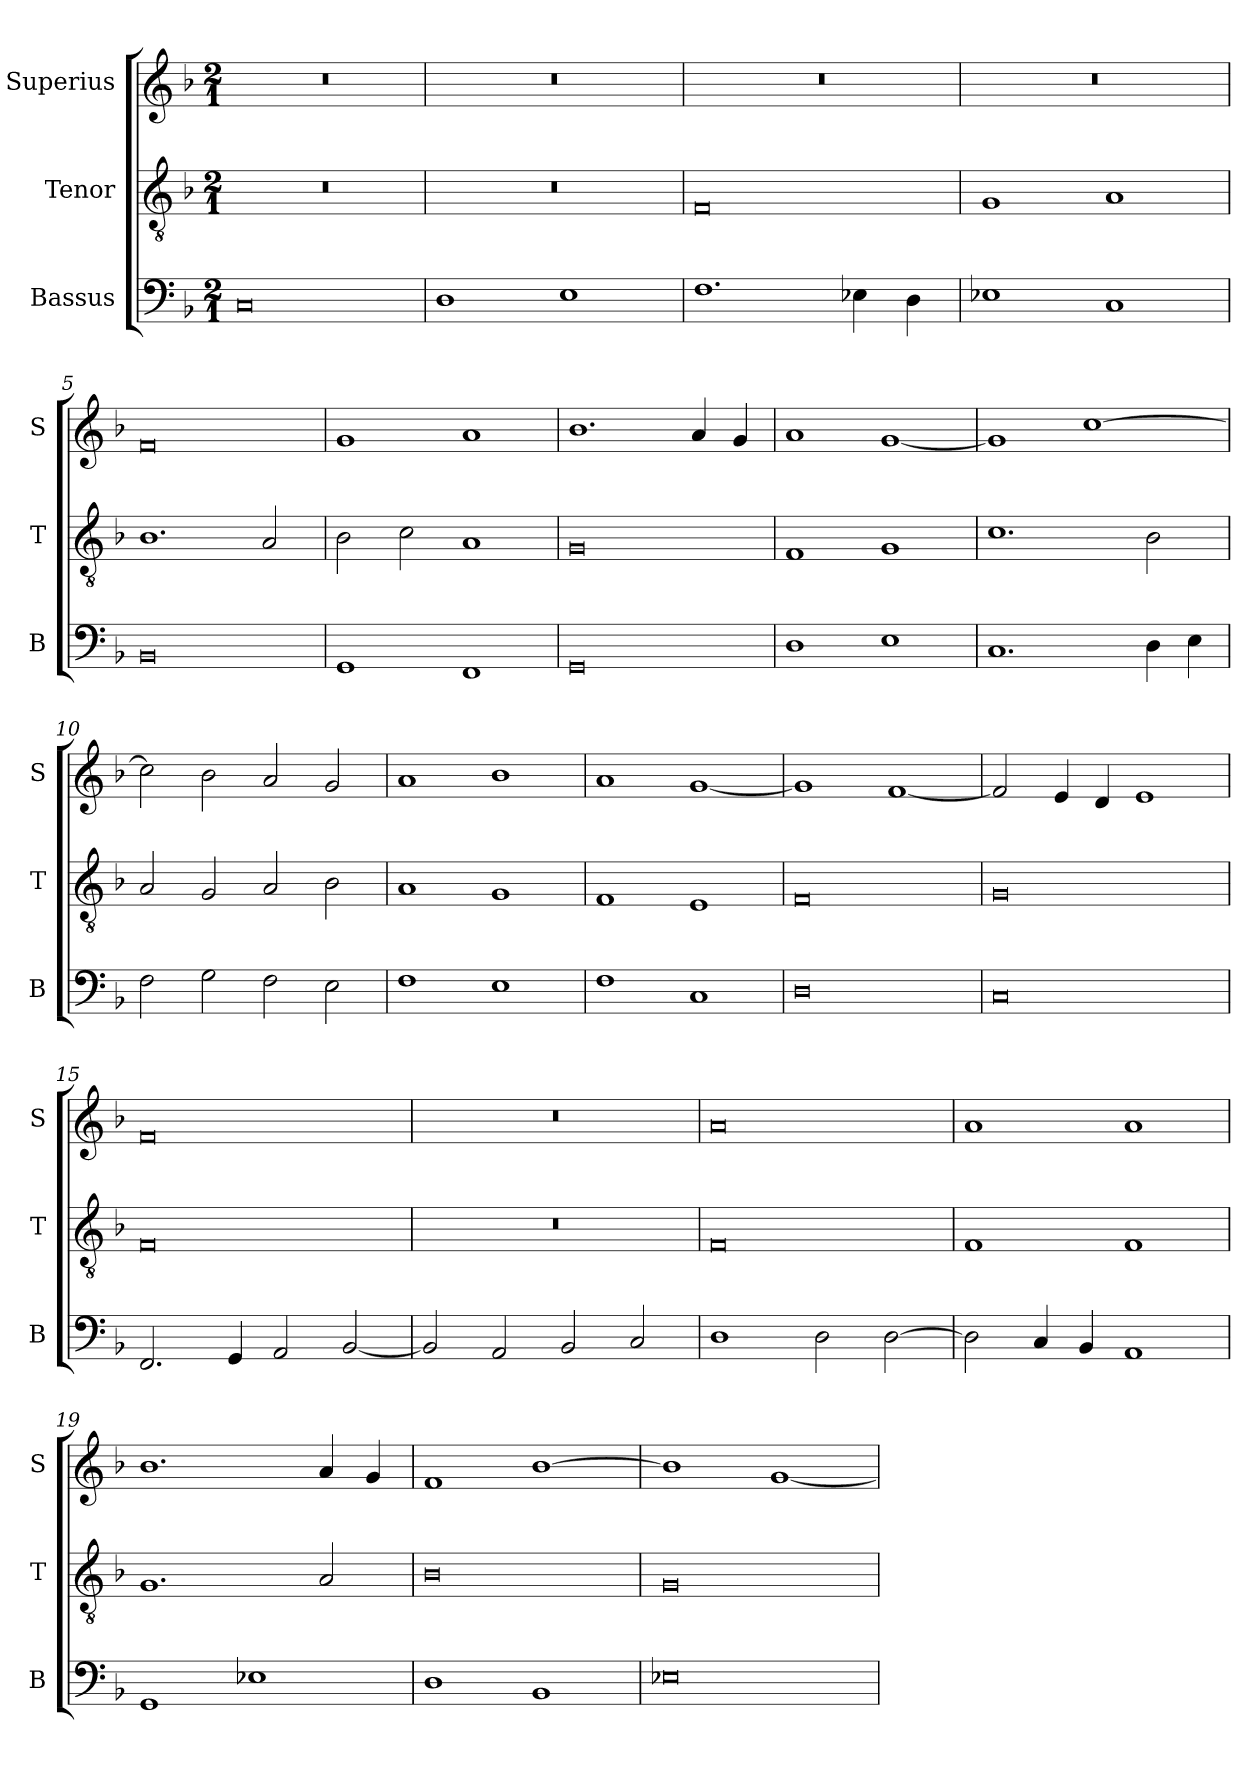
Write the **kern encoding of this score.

**kern	**kern	**kern
*part3	*part2	*part1
*staff3	*staff2	*staff1
*I"Bassus	*I"Tenor	*I"Superius
*I'B	*I'T	*I'S
*clefF4	*clefGv2	*clefG2
*k[b-]	*k[b-]	*k[b-]
*M2/1	*M2/1	*M2/1
=1	=1	=1
0C	0r	0r
=2	=2	=2
1D	0r	0r
1E	.	.
=3	=3	=3
1.F	0F	0r
4E-X	.	.
4D	.	.
=4	=4	=4
1E-X	1G	0r
1C	1A	.
=5	=5	=5
0BB-	1.B-	0f
.	2A	.
=6	=6	=6
1GG	2B-	1g
.	2c	.
1FF	1A	1a
=7	=7	=7
0GG	0G	1.b-
.	.	4a
.	.	4g
=8	=8	=8
1D	1F	1a
1E	1G	[1g
=9	=9	=9
1.C	1.c	1g]
.	.	[1cc
4D	2B-	.
4E	.	.
=10	=10	=10
2F	2A	2cc]
2G	2G	2b-
2F	2A	2a
2E	2B-	2g
=11	=11	=11
1F	1A	1a
1E	1G	1b-
=12	=12	=12
1F	1F	1a
1C	1E	[1g
=13	=13	=13
0D	0F	1g]
.	.	[1f
=14	=14	=14
0C	0G	2f]
.	.	4e
.	.	4d
.	.	1e
=15	=15	=15
2.FF	0F	0f
4GG	.	.
2AA	.	.
[2BB-	.	.
=16	=16	=16
2BB-]	0r	0r
2AA	.	.
2BB-	.	.
2C	.	.
=17	=17	=17
1D	0F	0a
2D	.	.
[2D	.	.
=18	=18	=18
2D]	1F	1a
4C	.	.
4BB-	.	.
1AA	1F	1a
=19	=19	=19
1GG	1.G	1.b-
1E-X	.	.
.	2A	4a
.	.	4g
=20	=20	=20
1D	0B-	1f
1BB-	.	[1b-
=21	=21	=21
0E-X	0G	1b-]
.	.	[1g
=	=	=
*-	*-	*-
